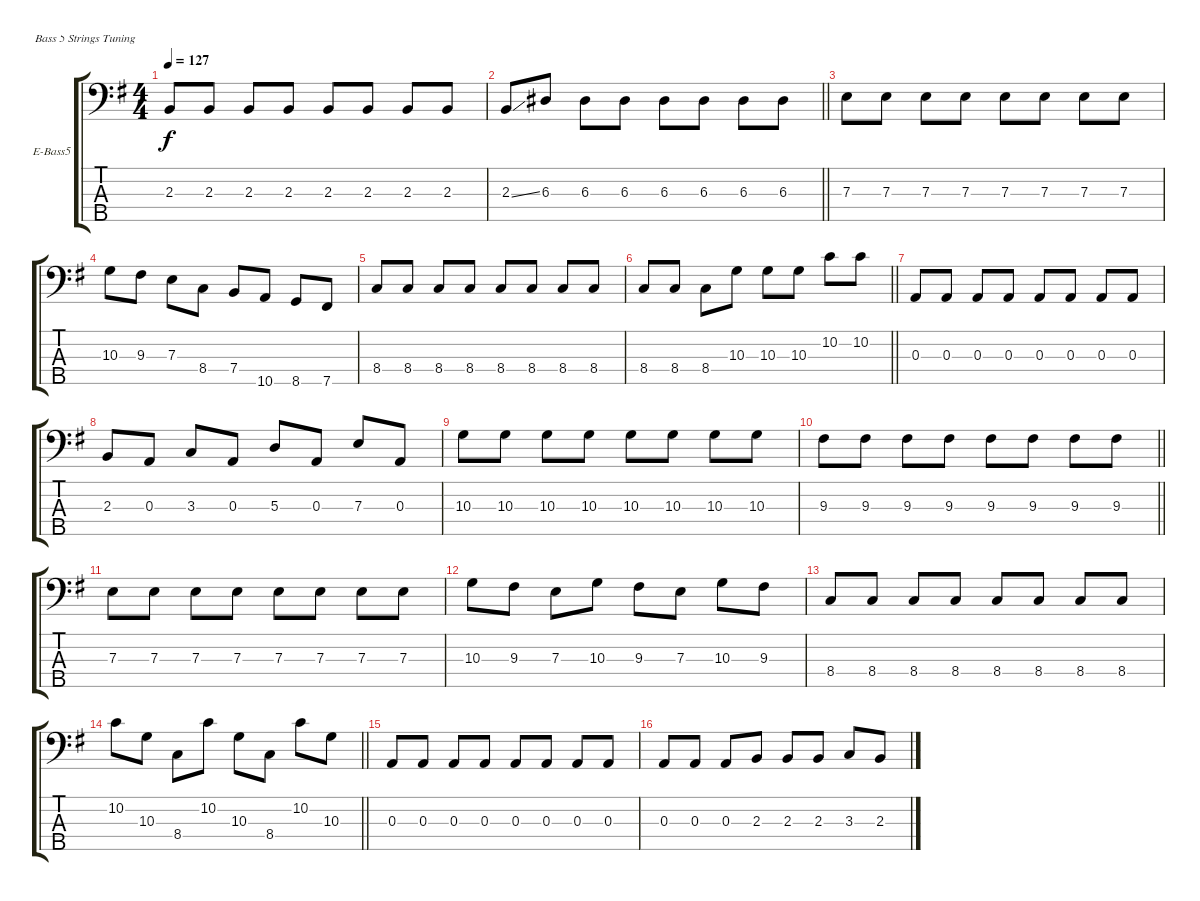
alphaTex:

\bracketExtendMode groupsimilarinstruments
\firstSystemTrackNameOrientation horizontal
\otherSystemsTrackNameOrientation horizontal
\track ("baz (Andrey Stefnuk)" "E-Bass5") {instrument electricbassfinger}
\staff {score tabs}
\tuning (G2 D2 A1 E1 B0)
\ts (4 4)
\tempo 127
\clef f4
\ks eminor
2.3.8{dy f} 2.3.8 2.3.8 2.3.8 2.3.8 2.3.8 2.3.8 2.3.8 |
\barLineRight lightlight
2.3{ss}.8 6.3.8 6.3.8 6.3.8 6.3.8 6.3.8 6.3.8 6.3.8 |
7.3.8 7.3.8 7.3.8 7.3.8 7.3.8 7.3.8 7.3.8 7.3.8 |
10.3.8 9.3.8 7.3.8 8.4.8 7.4.8 10.5.8 8.5.8 7.5.8 |
8.4.8 8.4.8 8.4.8 8.4.8 8.4.8 8.4.8 8.4.8 8.4.8 |
\barLineRight lightlight
8.4.8 8.4.8 8.4.8 10.3.8 10.3.8 10.3.8 10.2.8 10.2.8 |
0.3.8 0.3.8 0.3.8 0.3.8 0.3.8 0.3.8 0.3.8 0.3.8 |
2.3.8 0.3.8 3.3.8 0.3.8 5.3.8 0.3.8 7.3.8 0.3.8 |
10.3.8 10.3.8 10.3.8 10.3.8 10.3.8 10.3.8 10.3.8 10.3.8 |
\barLineRight lightlight
9.3.8 9.3.8 9.3.8 9.3.8 9.3.8 9.3.8 9.3.8 9.3.8 |
7.3.8 7.3.8 7.3.8 7.3.8 7.3.8 7.3.8 7.3.8 7.3.8 |
10.3.8 9.3.8 7.3.8 10.3.8 9.3.8 7.3.8 10.3.8 9.3.8 |
8.4.8 8.4.8 8.4.8 8.4.8 8.4.8 8.4.8 8.4.8 8.4.8 |
\barLineRight lightlight
10.2.8 10.3.8 8.4.8 10.2.8 10.3.8 8.4.8 10.2.8 10.3.8 |
0.3.8 0.3.8 0.3.8 0.3.8 0.3.8 0.3.8 0.3.8 0.3.8 |
0.3.8 0.3.8 0.3.8 2.3.8 2.3.8 2.3.8 3.3.8 2.3.8
